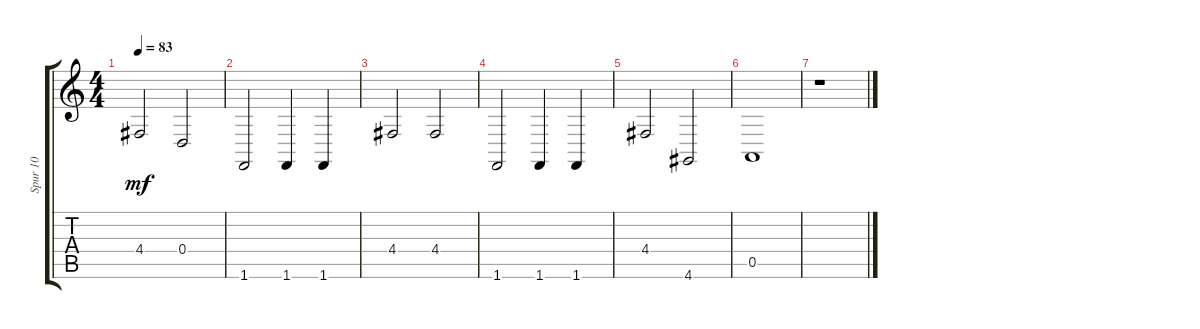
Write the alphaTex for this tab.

\track ("Spur 10" "Spur 10") {instrument cello}
\staff {score tabs}
\tuning (E4 B3 G3 D3 A2 E2) {hide}
\ts (4 4)
\tempo 83
\clef g2
\ks c
4.4.2{dy mf} 0.4.2 |
1.6.2 1.6.4 1.6.4 |
4.4.2 4.4.2 |
1.6.2 1.6.4 1.6.4 |
4.4.2 4.6.2 |
0.5.1 |
r.1
